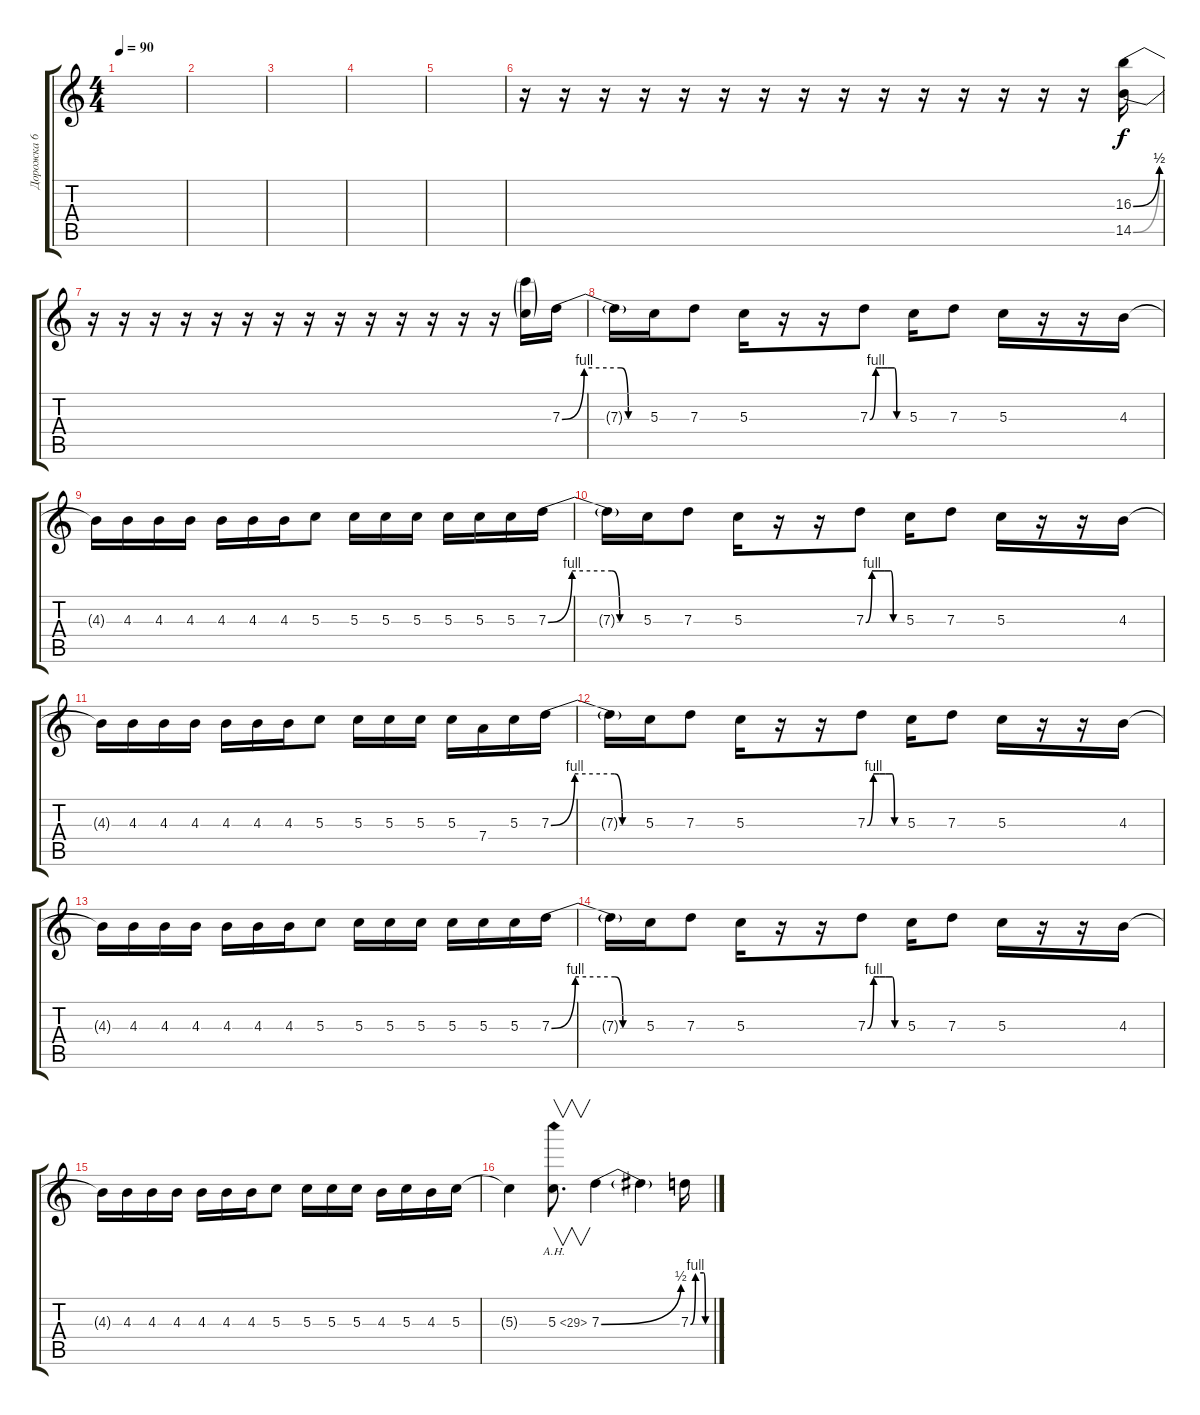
\track ("Дорожка 6" "Дорожка 6") {instrument overdrivenguitar}
\staff {score tabs}
\tuning (E4 B3 G3 D3 A2 D2) {hide}
\ts (4 4)
\tempo 90
\clef g2
\ks c
|
|
|
|
|
r.16 r.16 r.16 r.16 r.16 r.16 r.16 r.16 r.16 r.16 r.16 r.16 r.16 r.16 r.16 (16.3{be (bend 0 0 60 2)} 14.5{be (bend 0 0 60 2)}).16 |
r.16 r.16 r.16 r.16 r.16 r.16 r.16 r.16 r.16 r.16 r.16 r.16 r.16 r.16 (16.3{t} 14.5{t}).16 7.3{be (custom 0 0 15 4 40 4 45 0 60 0)}.16 |
7.3{t}.16 5.3.16 7.3.8 5.3.16 r.16 r.16 7.3{be (custom 0 0 10 4 20 4 30 4 41 4 45 0 60 0)}.8 5.3.16 7.3.8 5.3.16 r.16 r.16 4.3.16 |
4.3{t}.16 4.3.16 4.3.16 4.3.16 4.3.16 4.3.16 4.3.16 5.3.8 5.3.16 5.3.16 5.3.16 5.3.16 5.3.16 5.3.16 7.3{be (custom 0 0 15 4 40 4 45 0 60 0)}.16 |
7.3{t}.16 5.3.16 7.3.8 5.3.16 r.16 r.16 7.3{be (custom 0 0 10 4 20 4 30 4 41 4 45 0 60 0)}.8 5.3.16 7.3.8 5.3.16 r.16 r.16 4.3.16 |
4.3{t}.16 4.3.16 4.3.16 4.3.16 4.3.16 4.3.16 4.3.16 5.3.8 5.3.16 5.3.16 5.3.16 5.3.16 7.4.16 5.3.16 7.3{be (custom 0 0 15 4 40 4 45 0 60 0)}.16 |
7.3{t}.16 5.3.16 7.3.8 5.3.16 r.16 r.16 7.3{be (custom 0 0 10 4 20 4 30 4 41 4 45 0 60 0)}.8 5.3.16 7.3.8 5.3.16 r.16 r.16 4.3.16 |
4.3{t}.16 4.3.16 4.3.16 4.3.16 4.3.16 4.3.16 4.3.16 5.3.8 5.3.16 5.3.16 5.3.16 5.3.16 5.3.16 5.3.16 7.3{be (custom 0 0 15 4 40 4 45 0 60 0)}.16 |
7.3{t}.16 5.3.16 7.3.8 5.3.16 r.16 r.16 7.3{be (custom 0 0 10 4 20 4 30 4 41 4 45 0 60 0)}.8 5.3.16 7.3.8 5.3.16 r.16 r.16 4.3.16 |
4.3{t}.16 4.3.16 4.3.16 4.3.16 4.3.16 4.3.16 4.3.16 5.3.8 5.3.16 5.3.16 5.3.16 4.3.16 5.3.16 4.3.16 5.3.16 |
5.3{t}.4 5.3{ah 24}.8{v d} 7.3{be (bend 0 0 60 2)}.4 7.3{t}.4 7.3{be (custom 0 0 15 4 40 4 45 0 60 0)}.16
